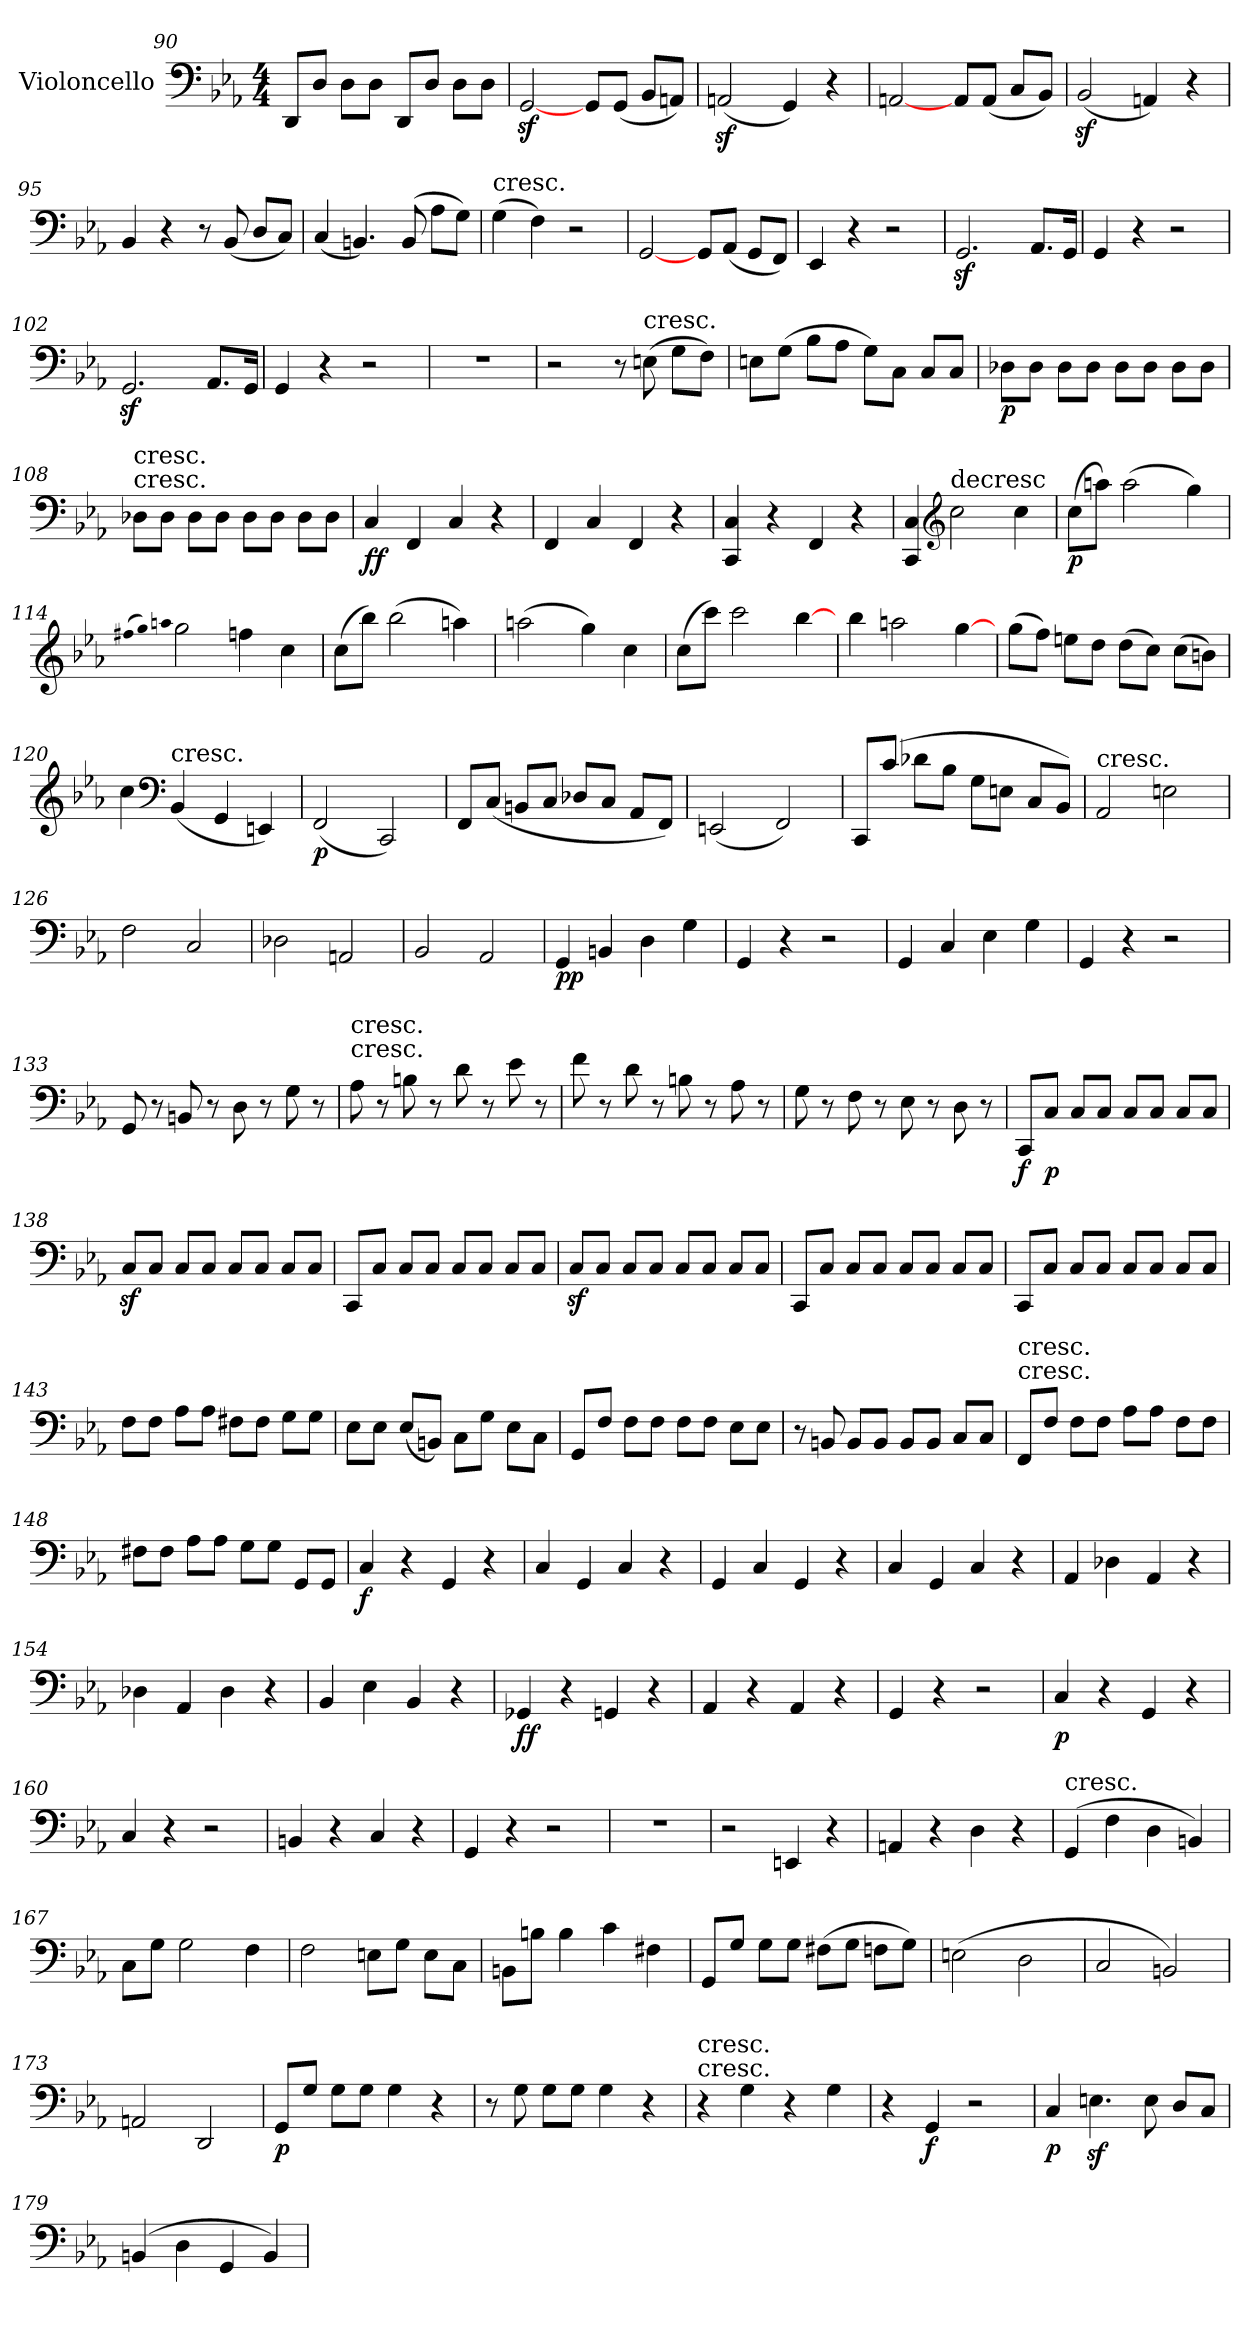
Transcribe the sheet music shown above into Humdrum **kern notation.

**kern	**dynam
*part1	*part1
*staff1	*staff1
*I"Violoncello	*
*I'Vc	*
*clefF4	*
*k[b-e-a-]	*
*c:	*
*M4/4	*
=90	=90
8DD/L	.
8D/J	.
8D\L	.
8D\J	.
8DD/L	.
8D/J	.
8D\L	.
8D\J	.
=91	=91
[2GGz	.
8GG/L	.
(8GG/J	.
8BB-/L	.
8AAn/J)	.
=92	=92
(2AAnz	.
4GG)	.
4r	.
=93	=93
[2AAn	.
8AA/L	.
(8AA/J	.
8C/L	.
8BB-/J)	.
=94	=94
(2BB-z	.
4AAn)	.
4r	.
=95	=95
4BB-	.
4r	.
8r	.
(8BB-	.
8D/L	.
8C/J)	.
=96	=96
(4C	.
4.BBn)	.
(8BB	.
8A-\L	.
8G\J)	.
=97	=97
!LO:TX:a:t=cresc.	!
(4G	.
4F)	.
2r	.
=98	=98
[2GG	.
8GG/L	.
(8AA-/J	.
8GG/L	.
8FF/J)	.
=99	=99
4EE-	.
4r	.
2r	.
=100	=100
2.GGz	.
8.AA-/L	.
16GG/Jk	.
=101	=101
4GG	.
4r	.
2r	.
=102	=102
2.GGz	.
8.AA-/L	.
16GG/Jk	.
=103	=103
4GG	.
4r	.
2r	.
=104	=104
1r	.
=105	=105
2r	.
8r	.
!LO:TX:a:t=cresc.	!
(8En	.
8G\L	.
8F\J)	.
=106	=106
8En\L	.
(8G\J	.
8B-\L	.
8A-\J	.
8G\L)	.
8C\J	.
8C/L	.
8C/J	.
=107	=107
8D-X\L	p
8D-\J	.
8D-\L	.
8D-\J	.
8D-\L	.
8D-\J	.
8D-\L	.
8D-\J	.
=108	=108
!LO:TX:t=cresc.	!
!LO:TX:a:t=cresc.	!
8D-X\L	.
8D-\J	.
8D-\L	.
8D-\J	.
8D-\L	.
8D-\J	.
8D-\L	.
8D-\J	.
=109	=109
4C	ff
4FF	.
4C	.
4r	.
=110	=110
4FF	.
4C	.
4FF	.
4r	.
=111	=111
4CC 4C	.
4r	.
4FF	.
4r	.
=112	=112
4CC 4C	.
*clefG2	*
!LO:TX:a:t=decresc	!
2cc	.
4cc	.
=113	=113
(8cc\L	p
8aan\J)	.
(2aa	.
4gg)	.
=114	=114
(qqff#X	.
qqgg)	.
qqaan	.
2gg	.
4ffn	.
4cc	.
=115	=115
(8cc\L	.
8bb-\J)	.
(2bb-	.
4aan)	.
=116	=116
(2aan	.
4gg)	.
4cc	.
=117	=117
(8cc\L	.
8ccc\J)	.
2ccc	.
[4bb-	.
=118	=118
4bb-	.
2aan	.
[4gg	.
=119	=119
(8gg\L	.
8ff\J)	.
8een\L	.
8dd\J	.
(8dd\L	.
8cc\J)	.
(8cc\L	.
8bn\J)	.
=120	=120
4cc	.
*clefF4	*
!LO:TX:a:t=cresc.	!
(4BB-	.
4GG	.
4EEn)	.
=121	=121
(2FF	p
2CC)	.
=122	=122
8FF/L	.
(8C/J	.
8BBn/L	.
8C/J	.
8D-X/L	.
8C/J	.
8AA-/L	.
8FF/J)	.
=123	=123
(2EEn	.
2FF)	.
=124	=124
8CC/L	.
(8c/J	.
8d-X\L	.
8B-\J	.
8G\L	.
8En\J	.
8C/L	.
8BB-/J)	.
=125	=125
!LO:TX:a:t=cresc.	!
2AA-	.
2En	.
=126	=126
2F	.
2C	.
=127	=127
2D-X	.
2AAn	.
=128	=128
2BB-	.
2AA-	.
=129	=129
4GG	pp
4BBn	.
4D	.
4G	.
=130	=130
4GG	.
4r	.
2r	.
=131	=131
4GG	.
4C	.
4E-	.
4G	.
=132	=132
4GG	.
4r	.
2r	.
=133	=133
8GG	.
8r	.
8BBn	.
8r	.
8D	.
8r	.
8G	.
8r	.
=134	=134
!LO:TX:t=cresc.	!
!LO:TX:a:t=cresc.	!
8A-	.
8r	.
8Bn	.
8r	.
8d	.
8r	.
8e-	.
8r	.
=135	=135
8f	.
8r	.
8d	.
8r	.
8Bn	.
8r	.
8A-	.
8r	.
=136	=136
8G	.
8r	.
8F	.
8r	.
8E-	.
8r	.
8D	.
8r	.
=137	=137
8CC/L	f
8C/J	p
8C/L	.
8C/J	.
8C/L	.
8C/J	.
8C/L	.
8C/J	.
=138	=138
8Cz/L	.
8C/J	.
8C/L	.
8C/J	.
8C/L	.
8C/J	.
8C/L	.
8C/J	.
=139	=139
8CC/L	.
8C/J	.
8C/L	.
8C/J	.
8C/L	.
8C/J	.
8C/L	.
8C/J	.
=140	=140
8Cz/L	.
8C/J	.
8C/L	.
8C/J	.
8C/L	.
8C/J	.
8C/L	.
8C/J	.
=141	=141
8CC/L	.
8C/J	.
8C/L	.
8C/J	.
8C/L	.
8C/J	.
8C/L	.
8C/J	.
=142	=142
8CC/L	.
8C/J	.
8C/L	.
8C/J	.
8C/L	.
8C/J	.
8C/L	.
8C/J	.
=143	=143
8F\L	.
8F\J	.
8A-\L	.
8A-\J	.
8F#X\L	.
8F#\J	.
8G\L	.
8G\J	.
=144	=144
8E-\L	.
8E-\J	.
(8E-/L	.
8BBn/J)	.
8C\L	.
8G\J	.
8E-\L	.
8C\J	.
=145	=145
8GG/L	.
8F/J	.
8F\L	.
8F\J	.
8F\L	.
8F\J	.
8E-\L	.
8E-\J	.
=146	=146
8r	.
8BBn	.
8BB/L	.
8BB/J	.
8BB/L	.
8BB/J	.
8C/L	.
8C/J	.
=147	=147
!LO:TX:t=cresc.	!
!LO:TX:a:t=cresc.	!
8FF/L	.
8F/J	.
8F\L	.
8F\J	.
8A-\L	.
8A-\J	.
8F\L	.
8F\J	.
=148	=148
8F#X\L	.
8F#\J	.
8A-\L	.
8A-\J	.
8G\L	.
8G\J	.
8GG/L	.
8GG/J	.
=149	=149
4C	f
4r	.
4GG	.
4r	.
=150	=150
4C	.
4GG	.
4C	.
4r	.
=151	=151
4GG	.
4C	.
4GG	.
4r	.
=152	=152
4C	.
4GG	.
4C	.
4r	.
=153	=153
4AA-	.
4D-X	.
4AA-	.
4r	.
=154	=154
4D-X	.
4AA-	.
4D-	.
4r	.
=155	=155
4BB-	.
4E-	.
4BB-	.
4r	.
=156	=156
4GG-X	ff
4r	.
4GGn	.
4r	.
=157	=157
4AA-	.
4r	.
4AA-	.
4r	.
=158	=158
4GG	.
4r	.
2r	.
=159	=159
4C	p
4r	.
4GG	.
4r	.
=160	=160
4C	.
4r	.
2r	.
=161	=161
4BBn	.
4r	.
4C	.
4r	.
=162	=162
4GG	.
4r	.
2r	.
=163	=163
1r	.
=164	=164
2r	.
4EEn	.
4r	.
=165	=165
4AAn	.
4r	.
4D	.
4r	.
=166	=166
!LO:TX:a:t=cresc.	!
(4GG	.
4F	.
4D	.
4BBn)	.
=167	=167
8C\L	.
8G\J	.
2G	.
4F	.
=168	=168
2F	.
8En\L	.
8G\J	.
8E\L	.
8C\J	.
=169	=169
8BBn\L	.
8Bn\J	.
4B	.
4c	.
4F#X	.
=170	=170
8GG/L	.
8G/J	.
8G\L	.
8G\J	.
(8F#X\L	.
8G\J	.
8Fn\L	.
8G\J)	.
=171	=171
(2En	.
2D	.
=172	=172
2C	.
2BBn)	.
=173	=173
2AAn	.
2DD	.
=174	=174
8GG/L	p
8G/J	.
8G\L	.
8G\J	.
4G	.
4r	.
=175	=175
8r	.
8G	.
8G\L	.
8G\J	.
4G	.
4r	.
=176	=176
!LO:TX:t=cresc.	!
!LO:TX:a:t=cresc.	!
4r	.
4G	.
4r	.
4G	.
=177	=177
4r	.
4GG	f
2r	.
=178	=178
4C	p
4.Enz	.
8E	.
8D/L	.
8C/J	.
=179	=179
(4BBn	.
4D	.
4GG	.
4BB)	.
=	=
*-	*-
